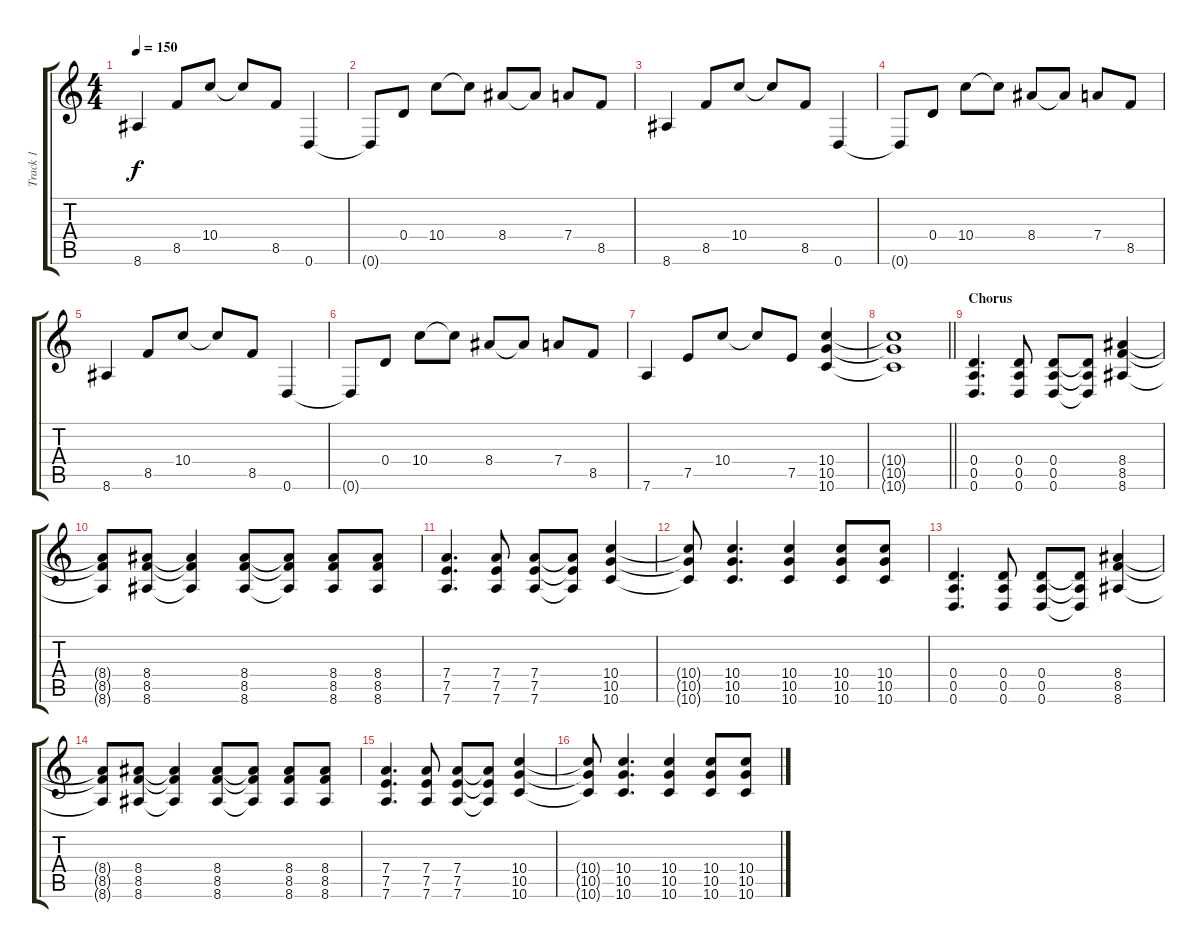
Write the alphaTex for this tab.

\track ("Track 1" "Track 1") {instrument acousticguitarnylon}
\staff {score tabs}
\tuning (E4 B3 G3 D3 A2 D2) {hide}
\ts (4 4)
\tempo 150
\clef g2
\ks c
8.6.4{dy f} 8.5.8 10.4.8 10.4{t}.8 8.5.8 0.6.4 |
0.6{t}.8 0.4.8 10.4.8 10.4{t}.8 8.4.8 8.4{t}.8 7.4.8 8.5.8 |
8.6.4 8.5.8 10.4.8 10.4{t}.8 8.5.8 0.6.4 |
0.6{t}.8 0.4.8 10.4.8 10.4{t}.8 8.4.8 8.4{t}.8 7.4.8 8.5.8 |
8.6.4 8.5.8 10.4.8 10.4{t}.8 8.5.8 0.6.4 |
0.6{t}.8 0.4.8 10.4.8 10.4{t}.8 8.4.8 8.4{t}.8 7.4.8 8.5.8 |
7.6.4 7.5.8 10.4.8 10.4{t}.8 7.5.8 (10.4 10.5 10.6).4 |
\barLineRight lightlight
(10.4{t} 10.5{t} 10.6{t}).1 |
\section ("" "Chorus")
(0.4 0.5 0.6).4{d instrument distortionguitar} (0.4 0.5 0.6).8 (0.4 0.5 0.6).8 (0.4{t} 0.5{t} 0.6{t}).8 (8.4 8.5 8.6).4 |
(8.4{t} 8.5{t} 8.6{t}).8 (8.4 8.5 8.6).8 (8.4{t} 8.5{t} 8.6{t}).4 (8.4 8.5 8.6).8 (8.4{t} 8.5{t} 8.6{t}).8 (8.4 8.5 8.6).8 (8.4 8.5 8.6).8 |
(7.4 7.5 7.6).4{d} (7.4 7.5 7.6).8 (7.4 7.5 7.6).8 (7.4{t} 7.5{t} 7.6{t}).8 (10.4 10.5 10.6).4 |
(10.4{t} 10.5{t} 10.6{t}).8 (10.4 10.5 10.6).4{d} (10.4 10.5 10.6).4 (10.4 10.5 10.6).8 (10.4 10.5 10.6).8 |
(0.4 0.5 0.6).4{d} (0.4 0.5 0.6).8 (0.4 0.5 0.6).8 (0.4{t} 0.5{t} 0.6{t}).8 (8.4 8.5 8.6).4 |
(8.4{t} 8.5{t} 8.6{t}).8 (8.4 8.5 8.6).8 (8.4{t} 8.5{t} 8.6{t}).4 (8.4 8.5 8.6).8 (8.4{t} 8.5{t} 8.6{t}).8 (8.4 8.5 8.6).8 (8.4 8.5 8.6).8 |
(7.4 7.5 7.6).4{d} (7.4 7.5 7.6).8 (7.4 7.5 7.6).8 (7.4{t} 7.5{t} 7.6{t}).8 (10.4 10.5 10.6).4 |
(10.4{t} 10.5{t} 10.6{t}).8 (10.4 10.5 10.6).4{d} (10.4 10.5 10.6).4 (10.4 10.5 10.6).8 (10.4 10.5 10.6).8
